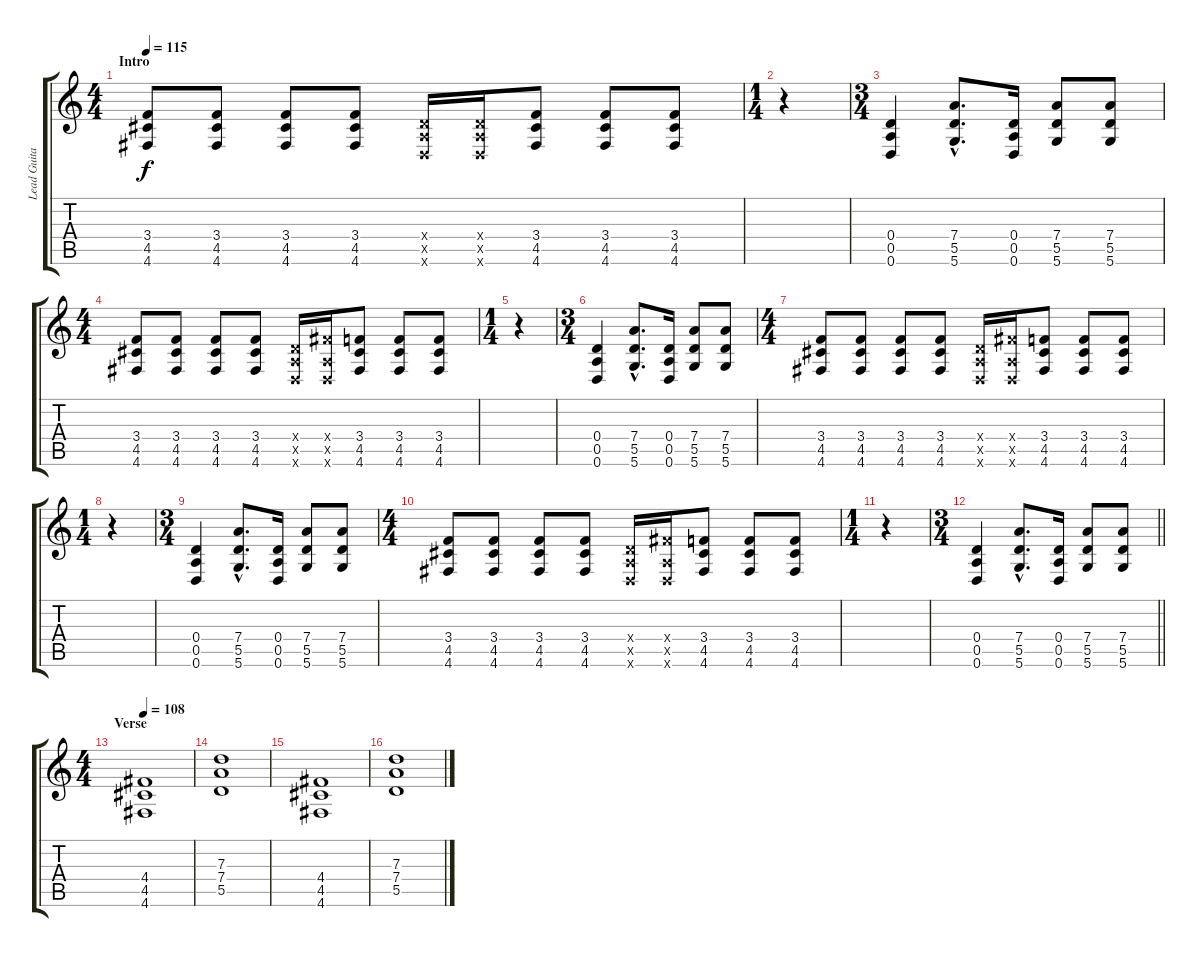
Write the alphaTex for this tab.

\track ("Lead Guitar" "Lead Guita") {instrument overdrivenguitar}
\staff {score tabs}
\tuning (E4 B3 G3 D3 A2 D2) {hide}
\ts (4 4)
\section ("" "Intro")
\tempo 115
\clef g2
\ks c
(3.4 4.5 4.6).8{dy f instrument electricguitarclean} (3.4 4.5 4.6).8 (3.4 4.5 4.6).8 (3.4 4.5 4.6).8 (0.4{x} 0.5{x} 0.6{x}).16 (0.4{x} 0.5{x} 0.6{x}).16 (3.4 4.5 4.6).8 (3.4 4.5 4.6).8 (3.4 4.5 4.6).8 |
\ts (1 4)
r.4 |
\ts (3 4)
(0.4 0.5 0.6).4{instrument overdrivenguitar} (7.4{hac} 5.5{hac} 5.6{hac}).8{d} (0.4 0.5 0.6).16 (7.4 5.5 5.6).8 (7.4 5.5 5.6).8 |
\ts (4 4)
(3.4 4.5 4.6).8 (3.4 4.5 4.6).8 (3.4 4.5 4.6).8 (3.4 4.5 4.6).8 (0.4{x} 0.5{x} 0.6{x}).16 (4.4{x} 0.5{x} 0.6{x}).16 (3.4 4.5 4.6).8 (3.4 4.5 4.6).8 (3.4 4.5 4.6).8 |
\ts (1 4)
r.4 |
\ts (3 4)
(0.4 0.5 0.6).4 (7.4{hac} 5.5{hac} 5.6{hac}).8{d} (0.4 0.5 0.6).16 (7.4 5.5 5.6).8 (7.4 5.5 5.6).8 |
\ts (4 4)
(3.4 4.5 4.6).8 (3.4 4.5 4.6).8 (3.4 4.5 4.6).8 (3.4 4.5 4.6).8 (0.4{x} 0.5{x} 0.6{x}).16 (4.4{x} 0.5{x} 0.6{x}).16 (3.4 4.5 4.6).8 (3.4 4.5 4.6).8 (3.4 4.5 4.6).8 |
\ts (1 4)
r.4 |
\ts (3 4)
(0.4 0.5 0.6).4 (7.4{hac} 5.5{hac} 5.6{hac}).8{d} (0.4 0.5 0.6).16 (7.4 5.5 5.6).8 (7.4 5.5 5.6).8 |
\ts (4 4)
(3.4 4.5 4.6).8 (3.4 4.5 4.6).8 (3.4 4.5 4.6).8 (3.4 4.5 4.6).8 (0.4{x} 0.5{x} 0.6{x}).16 (4.4{x} 0.5{x} 0.6{x}).16 (3.4 4.5 4.6).8 (3.4 4.5 4.6).8 (3.4 4.5 4.6).8 |
\ts (1 4)
r.4 |
\ts (3 4)
\barLineRight lightlight
(0.4 0.5 0.6).4 (7.4{hac} 5.5{hac} 5.6{hac}).8{d} (0.4 0.5 0.6).16 (7.4 5.5 5.6).8 (7.4 5.5 5.6).8 |
\ts (4 4)
\section ("" "Verse")
\tempo 108
(4.4 4.5 4.6).1{instrument electricguitarclean} |
(7.3 7.4 5.5).1 |
(4.4 4.5 4.6).1 |
(7.3 7.4 5.5).1
